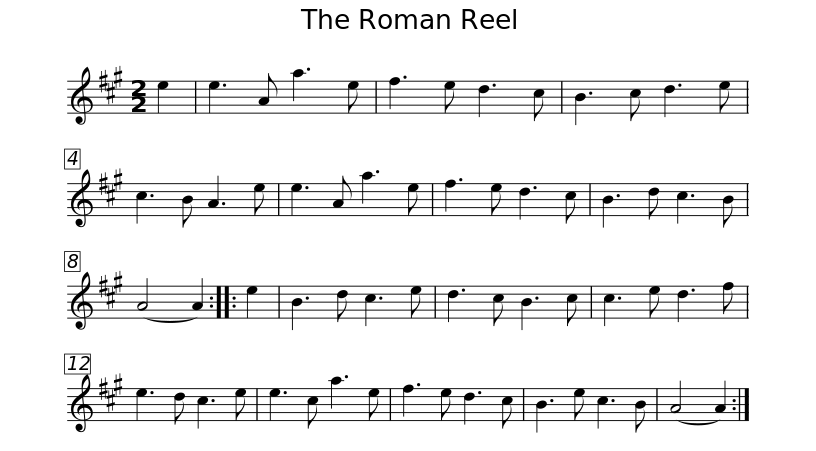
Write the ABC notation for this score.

X:1
L:1/8
M:2/2
I:linebreak $
K:A
V:1 treble
V:1
 e2 | e3 A a3 e | f3 e d3 c | B3 c d3 e | c3 B A3 e | %5
 e3 A a3 e | f3 e d3 c | B3 d c3 B | (A4 A2) ::$ e2 | %10
 B3 d c3 e | d3 c B3 c | c3 e d3 f | e3 d c3 e | e3 c a3 e | %15
 f3 e d3 c | B3 e c3 B | (A4 A2) :| %18
